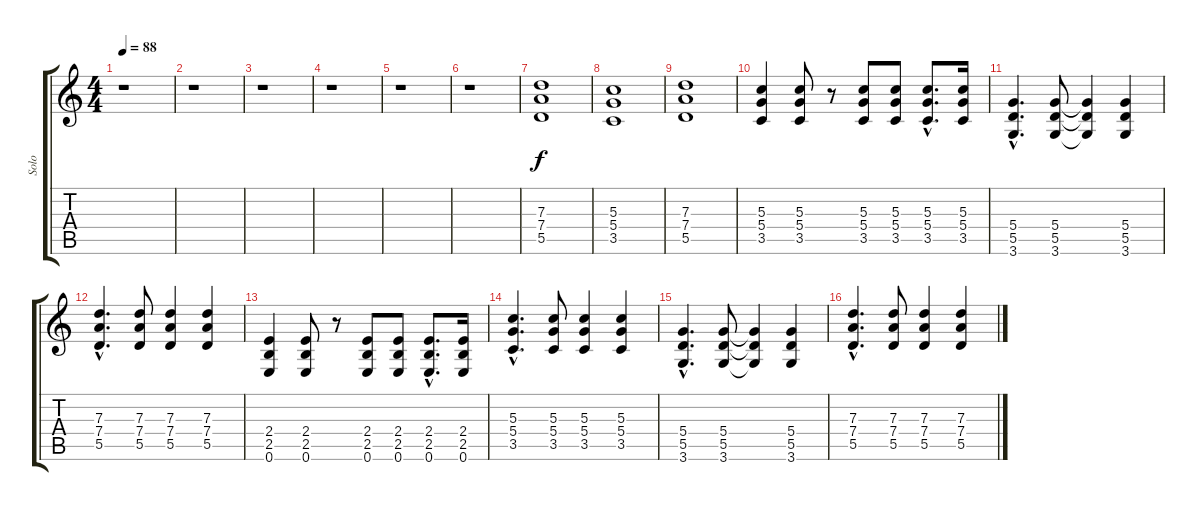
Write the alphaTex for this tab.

\track ("Solo" "Solo") {instrument distortionguitar}
\staff {score tabs}
\tuning (E4 B3 G3 D3 A2 E2) {hide}
\ts (4 4)
\tempo 88
\clef g2
\ks c
r.1{dy f} |
r.1 |
r.1 |
r.1 |
r.1 |
r.1 |
(7.3 7.4 5.5).1 |
(5.3 5.4 3.5).1 |
(7.3 7.4 5.5).1 |
(5.3 5.4 3.5).4 (5.3 5.4 3.5).8 r.8 (5.3 5.4 3.5).8 (5.3 5.4 3.5).8 (5.3{hac} 5.4{hac} 3.5{hac}).8{d} (5.3 5.4 3.5).16 |
(5.4{hac} 5.5{hac} 3.6{hac}).4{d} (5.4 5.5 3.6).8 (5.4{t} 5.5{t} 3.6{t}).4 (5.4 5.5 3.6).4 |
(7.3{hac} 7.4{hac} 5.5{hac}).4{d} (7.3 7.4 5.5).8 (7.3 7.4 5.5).4 (7.3 7.4 5.5).4 |
(2.4 2.5 0.6).4 (2.4 2.5 0.6).8 r.8 (2.4 2.5 0.6).8 (2.4 2.5 0.6).8 (2.4{hac} 2.5{hac} 0.6{hac}).8{d} (2.4 2.5 0.6).16 |
(5.3{hac} 5.4{hac} 3.5{hac}).4{d} (5.3 5.4 3.5).8 (5.3 5.4 3.5).4 (5.3 5.4 3.5).4 |
(5.4{hac} 5.5{hac} 3.6{hac}).4{d} (5.4 5.5 3.6).8 (5.4{t} 5.5{t} 3.6{t}).4 (5.4 5.5 3.6).4 |
(7.3{hac} 7.4{hac} 5.5{hac}).4{d} (7.3 7.4 5.5).8 (7.3 7.4 5.5).4 (7.3 7.4 5.5).4
